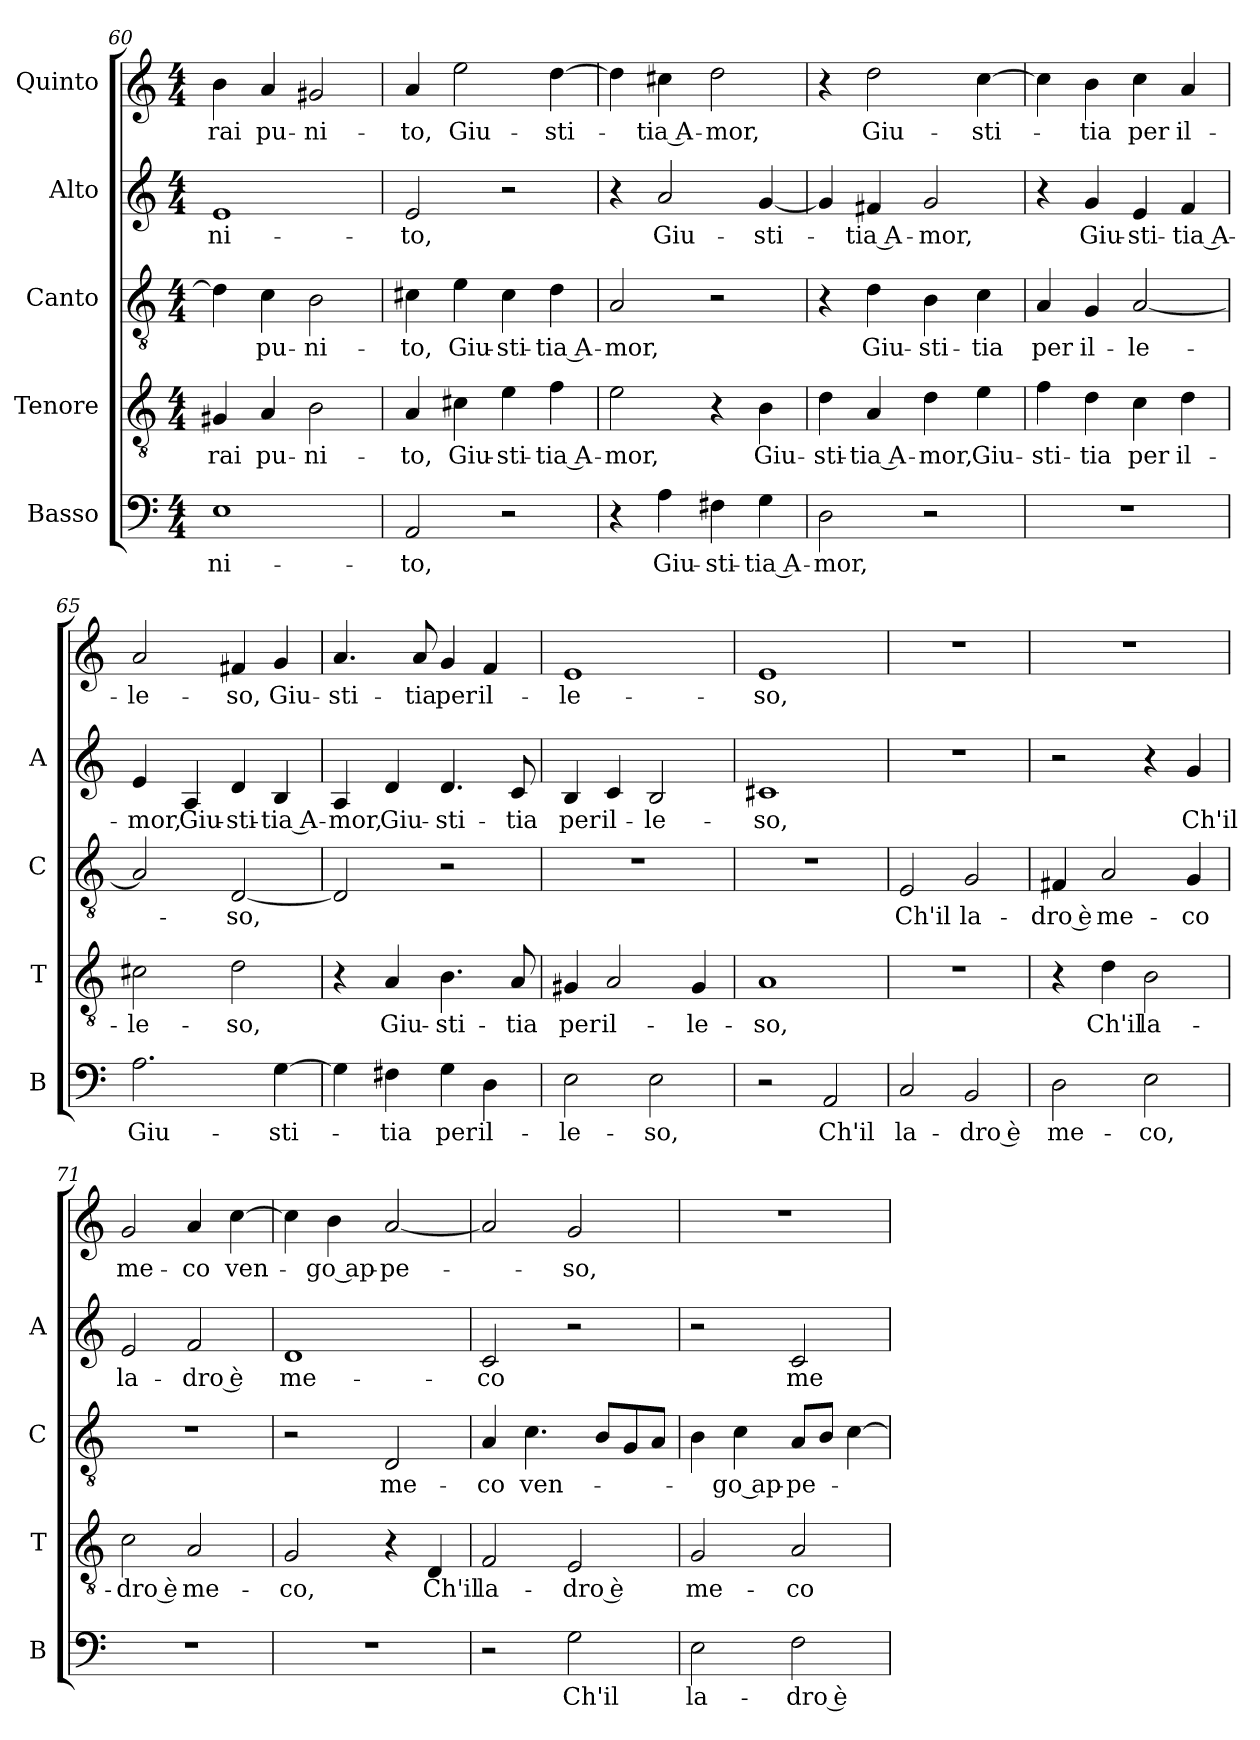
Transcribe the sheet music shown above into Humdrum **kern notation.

**kern	**text	**kern	**text	**kern	**text	**kern	**text	**kern	**text
*part5	*part5	*part4	*part4	*part3	*part3	*part2	*part2	*part1	*part1
*staff5	*staff5	*staff4	*staff4	*staff3	*staff3	*staff2	*staff2	*staff1	*staff1
*I"Basso	*	*I"Tenore	*	*I"Canto	*	*I"Alto	*	*I"Quinto	*
*I'B	*	*I'T	*	*I'C	*	*I'A	*	*	*
*clefF4	*	*clefGv2	*	*clefGv2	*	*clefG2	*	*clefG2	*
*k[]	*	*k[]	*	*k[]	*	*k[]	*	*k[]	*
*C:	*	*C:	*	*C:	*	*C:	*	*C:	*
*M4/4	*	*M4/4	*	*M4/4	*	*M4/4	*	*M4/4	*
=60	=60	=60	=60	=60	=60	=60	=60	=60	=60
!	!LO:LY:b	!	!LO:LY:b	!	!	!	!LO:LY:b	!	!LO:LY:b
1E	-ni-	4G#X/	-rai	4d\]	.	1e	-ni-	4b\	-rai
!	!	!	!LO:LY:b	!	!LO:LY:b	!	!	!	!LO:LY:b
.	.	4A/	pu-	4c\	pu-	.	.	4a/	pu-
!	!	!	!LO:LY:b	!	!LO:LY:b	!	!	!	!LO:LY:b
.	.	2B\	-ni-	2B\	-ni-	.	.	2g#X/	-ni-
=61	=61	=61	=61	=61	=61	=61	=61	=61	=61
!	!LO:LY:b	!	!LO:LY:b	!	!LO:LY:b	!	!LO:LY:b	!	!LO:LY:b
2AA/	-to,	4A/	-to,	4c#X\	-to,	2e/	-to,	4a/	-to,
!	!	!	!LO:LY:b	!	!LO:LY:b	!	!	!	!LO:LY:b
.	.	4c#X\	Giu-	4e\	Giu-	.	.	2ee\	Giu-
!	!	!	!LO:LY:b	!	!LO:LY:b	!	!	!	!
2r	.	4e\	-sti-	4c#\	-sti-	2r	.	.	.
!	!	!	!LO:LY:b	!	!LO:LY:b	!	!	!	!LO:LY:b
.	.	4f\	-tia A-	4d\	-tia A-	.	.	[4dd\	-sti-
=62	=62	=62	=62	=62	=62	=62	=62	=62	=62
!	!	!	!LO:LY:b	!	!LO:LY:b	!	!	!	!
4r	.	2e\	-mor,	2A/	-mor,	4r	.	4dd\]	.
!	!LO:LY:b	!	!	!	!	!	!LO:LY:b	!	!LO:LY:b
4A\	Giu-	.	.	.	.	2a/	Giu-	4cc#X\	-tia A-
!	!LO:LY:b	!	!	!	!	!	!	!	!LO:LY:b
4F#X\	-sti-	4r	.	2r	.	.	.	2dd\	-mor,
!	!LO:LY:b	!	!LO:LY:b	!	!	!	!LO:LY:b	!	!
4G\	-tia A-	4B\	Giu-	.	.	[4g/	-sti-	.	.
=63	=63	=63	=63	=63	=63	=63	=63	=63	=63
!	!LO:LY:b	!	!LO:LY:b	!	!	!	!	!	!
2D\	-mor,	4d\	-sti-	4r	.	4g/]	.	4r	.
!	!	!	!LO:LY:b	!	!LO:LY:b	!	!LO:LY:b	!	!LO:LY:b
.	.	4A/	-tia A-	4d\	Giu-	4f#X/	-tia A-	2dd\	Giu-
!	!	!	!LO:LY:b	!	!LO:LY:b	!	!LO:LY:b	!	!
2r	.	4d\	-mor,	4B\	-sti-	2g/	-mor,	.	.
!	!	!	!LO:LY:b	!	!LO:LY:b	!	!	!	!LO:LY:b
.	.	4e\	Giu-	4c\	-tia	.	.	[4cc\	-sti-
=64	=64	=64	=64	=64	=64	=64	=64	=64	=64
!	!	!	!LO:LY:b	!	!LO:LY:b	!	!	!	!
1r	.	4f\	-sti-	4A/	per	4r	.	4cc\]	.
!	!	!	!LO:LY:b	!	!LO:LY:b	!	!LO:LY:b	!	!LO:LY:b
.	.	4d\	-tia	4G/	il-	4g/	Giu-	4b\	-tia
!	!	!	!LO:LY:b	!	!LO:LY:b	!	!LO:LY:b	!	!LO:LY:b
.	.	4c\	per	[2A/	-le-	4e/	-sti-	4cc\	per
!	!	!	!LO:LY:b	!	!	!	!LO:LY:b	!	!LO:LY:b
.	.	4d\	il-	.	.	4f/	-tia A-	4a/	il-
!!LO:PB:g=z
=65	=65	=65	=65	=65	=65	=65	=65	=65	=65
!	!LO:LY:b	!	!LO:LY:b	!	!	!	!LO:LY:b	!	!LO:LY:b
2.A\	Giu-	2c#X\	-le-	2A/]	.	4e/	-mor,	2a/	-le-
!	!	!	!	!	!	!	!LO:LY:b	!	!
.	.	.	.	.	.	4A/	Giu-	.	.
!	!	!	!LO:LY:b	!	!LO:LY:b	!	!LO:LY:b	!	!LO:LY:b
.	.	2d\	-so,	[2D/	-so,	4d/	-sti-	4f#X/	-so,
!	!LO:LY:b	!	!	!	!	!	!LO:LY:b	!	!LO:LY:b
[4G\	-sti-	.	.	.	.	4B/	-tia A-	4g/	Giu-
=66	=66	=66	=66	=66	=66	=66	=66	=66	=66
!	!	!	!	!	!	!	!LO:LY:b	!	!LO:LY:b
4G\]	.	4r	.	2D/]	.	4A/	-mor,	4.a/	-sti-
!	!LO:LY:b	!	!LO:LY:b	!	!	!	!LO:LY:b	!	!
4F#X\	-tia	4A/	Giu-	.	.	4d/	Giu-	.	.
!	!	!	!	!	!	!	!	!	!LO:LY:b
.	.	.	.	.	.	.	.	8a/	-tia
!	!LO:LY:b	!	!LO:LY:b	!	!	!	!LO:LY:b	!	!LO:LY:b
4G\	per	4.B\	-sti-	2r	.	4.d/	-sti-	4g/	per
!	!LO:LY:b	!	!	!	!	!	!	!	!LO:LY:b
4D\	il-	.	.	.	.	.	.	4f/	il-
!	!	!	!LO:LY:b	!	!	!	!LO:LY:b	!	!
.	.	8A/	-tia	.	.	8c/	-tia	.	.
=67	=67	=67	=67	=67	=67	=67	=67	=67	=67
!	!LO:LY:b	!	!LO:LY:b	!	!	!	!LO:LY:b	!	!LO:LY:b
2E\	-le-	4G#X/	per	1r	.	4B/	per	1e	-le-
!	!	!	!LO:LY:b	!	!	!	!LO:LY:b	!	!
.	.	2A/	il-	.	.	4c/	il-	.	.
!	!LO:LY:b	!	!	!	!	!	!LO:LY:b	!	!
2E\	-so,	.	.	.	.	2B/	-le-	.	.
!	!	!	!LO:LY:b	!	!	!	!	!	!
.	.	4G#/	-le-	.	.	.	.	.	.
=68	=68	=68	=68	=68	=68	=68	=68	=68	=68
!	!	!	!LO:LY:b	!	!	!	!LO:LY:b	!	!LO:LY:b
2r	.	1A	-so,	1r	.	1c#X	-so,	1e	-so,
!	!LO:LY:b	!	!	!	!	!	!	!	!
2AA/	Ch'il	.	.	.	.	.	.	.	.
=69	=69	=69	=69	=69	=69	=69	=69	=69	=69
!	!LO:LY:b	!	!	!	!LO:LY:b	!	!	!	!
2C/	la-	1r	.	2E/	Ch'il	1r	.	1r	.
!	!LO:LY:b	!	!	!	!LO:LY:b	!	!	!	!
2BB/	-dro è	.	.	2G/	la-	.	.	.	.
=70	=70	=70	=70	=70	=70	=70	=70	=70	=70
!	!LO:LY:b	!	!	!	!LO:LY:b	!	!	!	!
2D\	me-	4r	.	4F#X/	-dro è	2r	.	1r	.
!	!	!	!LO:LY:b	!	!LO:LY:b	!	!	!	!
.	.	4d\	Ch'il	2A/	me-	.	.	.	.
!	!LO:LY:b	!	!LO:LY:b	!	!	!	!	!	!
2E\	-co,	2B\	la-	.	.	4r	.	.	.
!	!	!	!	!	!LO:LY:b	!	!LO:LY:b	!	!
.	.	.	.	4G/	-co	4g/	Ch'il	.	.
=71	=71	=71	=71	=71	=71	=71	=71	=71	=71
!	!	!	!LO:LY:b	!	!	!	!LO:LY:b	!	!LO:LY:b
1r	.	2c\	-dro è	1r	.	2e/	la-	2g/	me-
!	!	!	!LO:LY:b	!	!	!	!LO:LY:b	!	!LO:LY:b
.	.	2A/	me-	.	.	2f/	-dro è	4a/	-co
!	!	!	!	!	!	!	!	!	!LO:LY:b
.	.	.	.	.	.	.	.	[4cc\	ven-
!!LO:LB:g=z
=72	=72	=72	=72	=72	=72	=72	=72	=72	=72
!	!	!	!LO:LY:b	!	!	!	!LO:LY:b	!	!
1r	.	2G/	-co,	2r	.	1d	me-	4cc\]	.
!	!	!	!	!	!	!	!	!	!LO:LY:b
.	.	.	.	.	.	.	.	4b\	-go ap-
!	!	!	!	!	!LO:LY:b	!	!	!	!LO:LY:b
.	.	4r	.	2D/	me-	.	.	[2a/	-pe-
!	!	!	!LO:LY:b	!	!	!	!	!	!
.	.	4D/	Ch'il	.	.	.	.	.	.
=73	=73	=73	=73	=73	=73	=73	=73	=73	=73
!	!	!	!LO:LY:b	!	!LO:LY:b	!	!LO:LY:b	!	!
2r	.	2F/	la-	4A/	-co	2c/	-co	2a/]	.
!	!	!	!	!	!LO:LY:b	!	!	!	!
.	.	.	.	4.c\	ven-	.	.	.	.
!	!LO:LY:b	!	!LO:LY:b	!	!	!	!	!	!LO:LY:b
2G\	Ch'il	2E/	-dro è	.	.	2r	.	2g/	-so,
.	.	.	.	8B/L	.	.	.	.	.
.	.	.	.	8G/	.	.	.	.	.
.	.	.	.	8A/J	.	.	.	.	.
=74	=74	=74	=74	=74	=74	=74	=74	=74	=74
!	!LO:LY:b	!	!LO:LY:b	!	!	!	!	!	!
2E\	la-	2G/	me-	4B\	.	2r	.	1r	.
!	!	!	!	!	!LO:LY:b	!	!	!	!
.	.	.	.	4c\	-go ap-	.	.	.	.
!	!LO:LY:b	!	!LO:LY:b	!	!LO:LY:b	!	!LO:LY:b	!	!
2F\	-dro è	2A/	-co	8A/L	-pe-	2c/	me-	.	.
.	.	.	.	8B/J	.	.	.	.	.
.	.	.	.	[4c\	.	.	.	.	.
=	=	=	=	=	=	=	=	=	=
*-	*-	*-	*-	*-	*-	*-	*-	*-	*-
